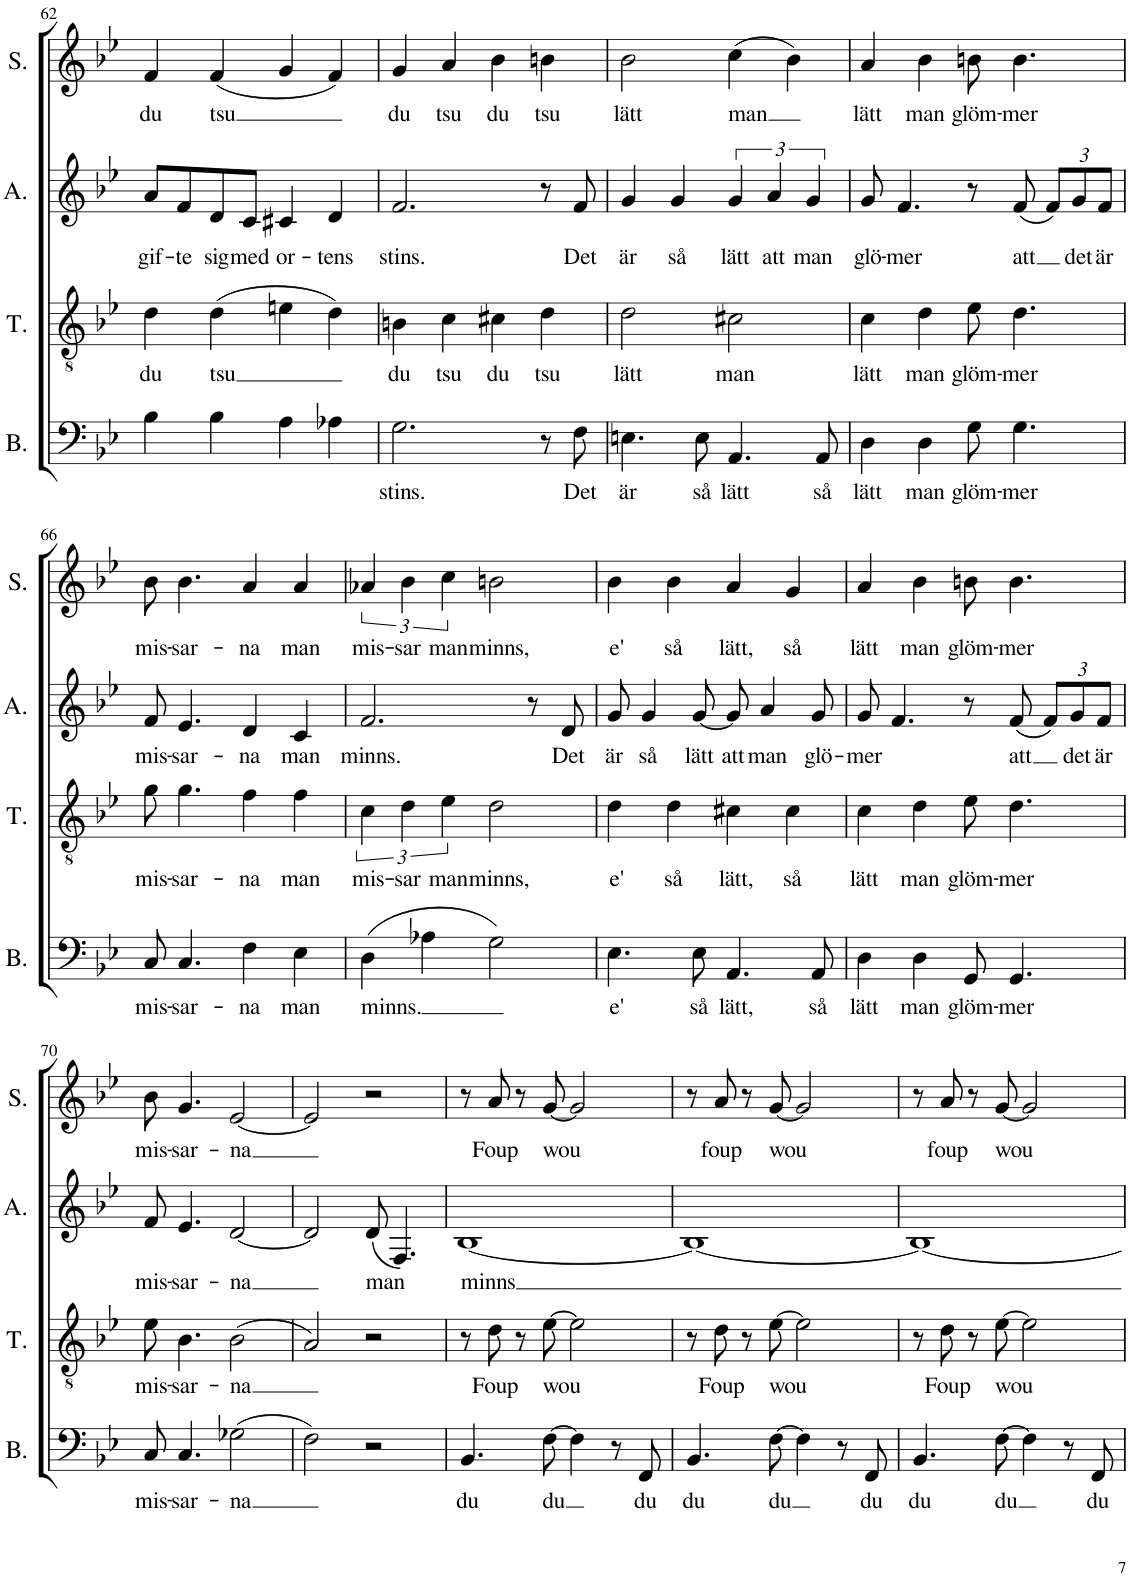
**kern	**text	**kern	**text	**kern	**text	**kern	**text
*part4	*part4	*part3	*part3	*part2	*part2	*part1	*part1
*staff4	*staff4	*staff3	*staff3	*staff2	*staff2	*staff1	*staff1
*I"Bass	*	*I"Tenor	*	*I"Alto	*	*I"Soprano	*
*I'B.	*	*I'T.	*	*I'A.	*	*I'S.	*
!!LO:PB:g=z
*clefF4	*	*clefGv2	*	*clefG2	*	*clefG2	*
*k[b-e-]	*	*k[b-e-]	*	*k[b-e-]	*	*k[b-e-]	*
*M4/4	*	*M4/4	*	*M4/4	*	*M4/4	*
=62	=62	=62	=62	=62	=62	=62	=62
!	!	!	!LO:LY:b	!	!LO:LY:b	!	!LO:LY:b
4B-\	.	4d\	du	8a/L	gif-	4f/	du
!	!	!	!	!	!LO:LY:b	!	!
.	.	.	.	8f/	-te	.	.
!	!	!	!LO:LY:b	!	!LO:LY:b	!	!LO:LY:b
4B-\	.	(4d\	tsu	8d/	sig	(4f/	tsu
!	!	!	!	!	!LO:LY:b	!	!
.	.	.	.	8c/J	med	.	.
!	!	!	!	!	!LO:LY:b	!	!
4A\	.	4en\	.	4c#X/	or-	4g/	.
!	!	!	!	!	!LO:LY:b	!	!
4A-X\	.	4d\)	.	4d/	-tens	4f/)	.
=63	=63	=63	=63	=63	=63	=63	=63
!	!LO:LY:b	!	!LO:LY:b	!	!LO:LY:b	!	!LO:LY:b
2.G\	stins.	4Bn\	du	2.f/	stins.	4g/	du
!	!	!	!LO:LY:b	!	!	!	!LO:LY:b
.	.	4c\	tsu	.	.	4a/	tsu
!	!	!	!LO:LY:b	!	!	!	!LO:LY:b
.	.	4c#X\	du	.	.	4b-\	du
!	!	!	!LO:LY:b	!	!	!	!LO:LY:b
8r	.	4d\	tsu	8r	.	4bn\	tsu
!	!LO:LY:b	!	!	!	!LO:LY:b	!	!
8F\	Det	.	.	8f/	Det	.	.
=64	=64	=64	=64	=64	=64	=64	=64
!	!LO:LY:b	!	!LO:LY:b	!	!LO:LY:b	!	!LO:LY:b
4.En\	är	2d\	lätt	4g/	är	2b-\	lätt
!	!	!	!	!	!LO:LY:b	!	!
.	.	.	.	4g/	så	.	.
!	!LO:LY:b	!	!	!	!	!	!
8E\	så	.	.	.	.	.	.
!	!LO:LY:b	!	!LO:LY:b	!	!LO:LY:b	!	!LO:LY:b
4.AA/	lätt	2c#X\	man	6g/	lätt	(4cc\	man
!	!	!	!	!	!LO:LY:b	!	!
.	.	.	.	6a/	att	.	.
.	.	.	.	.	.	4b-\)	.
!	!	!	!	!	!LO:LY:b	!	!
.	.	.	.	6g/	man	.	.
!	!LO:LY:b	!	!	!	!	!	!
8AA/	så	.	.	.	.	.	.
=65	=65	=65	=65	=65	=65	=65	=65
!	!LO:LY:b	!	!LO:LY:b	!	!LO:LY:b	!	!LO:LY:b
4D\	lätt	4c\	lätt	8g/	glö-	4a/	lätt
!	!	!	!	!	!LO:LY:b	!	!
.	.	.	.	4.f/	-mer	.	.
!	!LO:LY:b	!	!LO:LY:b	!	!	!	!LO:LY:b
4D\	man	4d\	man	.	.	4b-\	man
!	!LO:LY:b	!	!LO:LY:b	!	!	!	!LO:LY:b
8G\	glöm-	8e-\	glöm-	8r	.	8bn\	glöm-
!	!LO:LY:b	!	!LO:LY:b	!	!LO:LY:b	!	!LO:LY:b
4.G\	-mer	4.d\	-mer	(8f/	att	4.b\	-mer
*	*	*	*	*Xbrackettup	*	*	*
.	.	.	.	12f/L)	.	.	.
!	!	!	!	!	!LO:LY:b	!	!
.	.	.	.	12g/	det	.	.
!	!	!	!	!	!LO:LY:b	!	!
.	.	.	.	12f/J	är	.	.
!!LO:LB:g=z
=66	=66	=66	=66	=66	=66	=66	=66
!	!LO:LY:b	!	!LO:LY:b	!	!LO:LY:b	!	!LO:LY:b
8C/	mis-	8g\	mis-	8f/	mis-	8b-\	mis-
!	!LO:LY:b	!	!LO:LY:b	!	!LO:LY:b	!	!LO:LY:b
4.C/	-sar-	4.g\	-sar-	4.e-/	-sar-	4.b-\	-sar-
!	!LO:LY:b	!	!LO:LY:b	!	!LO:LY:b	!	!LO:LY:b
4F\	-na	4f\	-na	4d/	-na	4a/	-na
!	!LO:LY:b	!	!LO:LY:b	!	!LO:LY:b	!	!LO:LY:b
4E-\	man	4f\	man	4c/	man	4a/	man
=67	=67	=67	=67	=67	=67	=67	=67
!	!LO:LY:b	!	!LO:LY:b	!	!LO:LY:b	!	!LO:LY:b
(4D\	minns.	6c\	mis-	2.f/	minns.	6a-X/	mis-
!	!	!	!LO:LY:b	!	!	!	!LO:LY:b
.	.	6d\	-sar	.	.	6b-\	-sar
4A-X\	.	.	.	.	.	.	.
!	!	!	!LO:LY:b	!	!	!	!LO:LY:b
.	.	6e-\	man	.	.	6cc\	man
!	!	!	!LO:LY:b	!	!	!	!LO:LY:b
2G\)	.	2d\	minns,	.	.	2bn\	minns,
.	.	.	.	8r	.	.	.
!	!	!	!	!	!LO:LY:b	!	!
.	.	.	.	8d/	Det	.	.
=68	=68	=68	=68	=68	=68	=68	=68
!	!LO:LY:b	!	!LO:LY:b	!	!LO:LY:b	!	!LO:LY:b
4.E-\	e'	4d\	e'	8g/	är	4b-\	e'
!	!	!	!	!	!LO:LY:b	!	!
.	.	.	.	4g/	så	.	.
!	!	!	!LO:LY:b	!	!	!	!LO:LY:b
.	.	4d\	så	.	.	4b-\	så
!	!LO:LY:b	!	!	!	!LO:LY:b	!	!
8E-\	så	.	.	[8g/	lätt	.	.
!	!LO:LY:b	!	!LO:LY:b	!	!LO:LY:b	!	!LO:LY:b
4.AA/	lätt,	4c#X\	lätt,	8g/]	att	4a/	lätt,
!	!	!	!	!	!LO:LY:b	!	!
.	.	.	.	4a/	man	.	.
!	!	!	!LO:LY:b	!	!	!	!LO:LY:b
.	.	4c#\	så	.	.	4g/	så
!	!LO:LY:b	!	!	!	!LO:LY:b	!	!
8AA/	så	.	.	8g/	glö-	.	.
=69	=69	=69	=69	=69	=69	=69	=69
!	!LO:LY:b	!	!LO:LY:b	!	!LO:LY:b	!	!LO:LY:b
4D\	lätt	4c\	lätt	8g/	-mer	4a/	lätt
.	.	.	.	4.f/	.	.	.
!	!LO:LY:b	!	!LO:LY:b	!	!	!	!LO:LY:b
4D\	man	4d\	man	.	.	4b-\	man
!	!LO:LY:b	!	!LO:LY:b	!	!	!	!LO:LY:b
8GG/	glöm-	8e-\	glöm-	8r	.	8bn\	glöm-
!	!LO:LY:b	!	!LO:LY:b	!	!LO:LY:b	!	!LO:LY:b
4.GG/	-mer	4.d\	-mer	(8f/	att	4.b\	-mer
.	.	.	.	12f/L)	.	.	.
!	!	!	!	!	!LO:LY:b	!	!
.	.	.	.	12g/	det	.	.
!	!	!	!	!	!LO:LY:b	!	!
.	.	.	.	12f/J	är	.	.
!!LO:LB:g=z
=70	=70	=70	=70	=70	=70	=70	=70
!	!LO:LY:b	!	!LO:LY:b	!	!LO:LY:b	!	!LO:LY:b
8C/	mis-	8e-\	mis-	8f/	mis-	8b-\	mis-
!	!LO:LY:b	!	!LO:LY:b	!	!LO:LY:b	!	!LO:LY:b
4.C/	-sar-	4.B-\	-sar-	4.e-/	-sar-	4.g/	-sar-
!	!LO:LY:b	!	!LO:LY:b	!	!LO:LY:b	!	!LO:LY:b
(2G-X\	-na	(2B-\	-na	[2d/	-na	[2e-/	-na
=71	=71	=71	=71	=71	=71	=71	=71
2F\)	.	2A/)	.	2d/]	.	2e-/]	.
!	!	!	!	!	!LO:LY:b	!	!
2r	.	2r	.	(8d/	man	2r	.
.	.	.	.	4.F/)	.	.	.
=72	=72	=72	=72	=72	=72	=72	=72
!	!LO:LY:b	!	!	!	!LO:LY:b	!	!
4.BB-/	du	8r	.	[1B-	minns	8r	.
!	!	!	!LO:LY:b	!	!	!	!LO:LY:b
.	.	8d\	Foup	.	.	8a/	Foup
.	.	8r	.	.	.	8r	.
!	!LO:LY:b	!	!LO:LY:b	!	!	!	!LO:LY:b
[8F\	du	[8e-\	wou	.	.	[8g/	wou
4F\]	.	2e-\]	.	.	.	2g/]	.
8r	.	.	.	.	.	.	.
!	!LO:LY:b	!	!	!	!	!	!
8FF/	du	.	.	.	.	.	.
=73	=73	=73	=73	=73	=73	=73	=73
!	!LO:LY:b	!	!	!	!	!	!
4.BB-/	du	8r	.	1B-_	.	8r	.
!	!	!	!LO:LY:b	!	!	!	!LO:LY:b
.	.	8d\	Foup	.	.	8a/	foup
.	.	8r	.	.	.	8r	.
!	!LO:LY:b	!	!LO:LY:b	!	!	!	!LO:LY:b
[8F\	du	[8e-\	wou	.	.	[8g/	wou
4F\]	.	2e-\]	.	.	.	2g/]	.
8r	.	.	.	.	.	.	.
!	!LO:LY:b	!	!	!	!	!	!
8FF/	du	.	.	.	.	.	.
=74	=74	=74	=74	=74	=74	=74	=74
!	!LO:LY:b	!	!	!	!	!	!
4.BB-/	du	8r	.	1B-_	.	8r	.
!	!	!	!LO:LY:b	!	!	!	!LO:LY:b
.	.	8d\	Foup	.	.	8a/	foup
.	.	8r	.	.	.	8r	.
!	!LO:LY:b	!	!LO:LY:b	!	!	!	!LO:LY:b
[8F\	du	[8e-\	wou	.	.	[8g/	wou
4F\]	.	2e-\]	.	.	.	2g/]	.
8r	.	.	.	.	.	.	.
!	!LO:LY:b	!	!	!	!	!	!
8FF/	du	.	.	.	.	.	.
=	=	=	=	=	=	=	=
*-	*-	*-	*-	*-	*-	*-	*-
